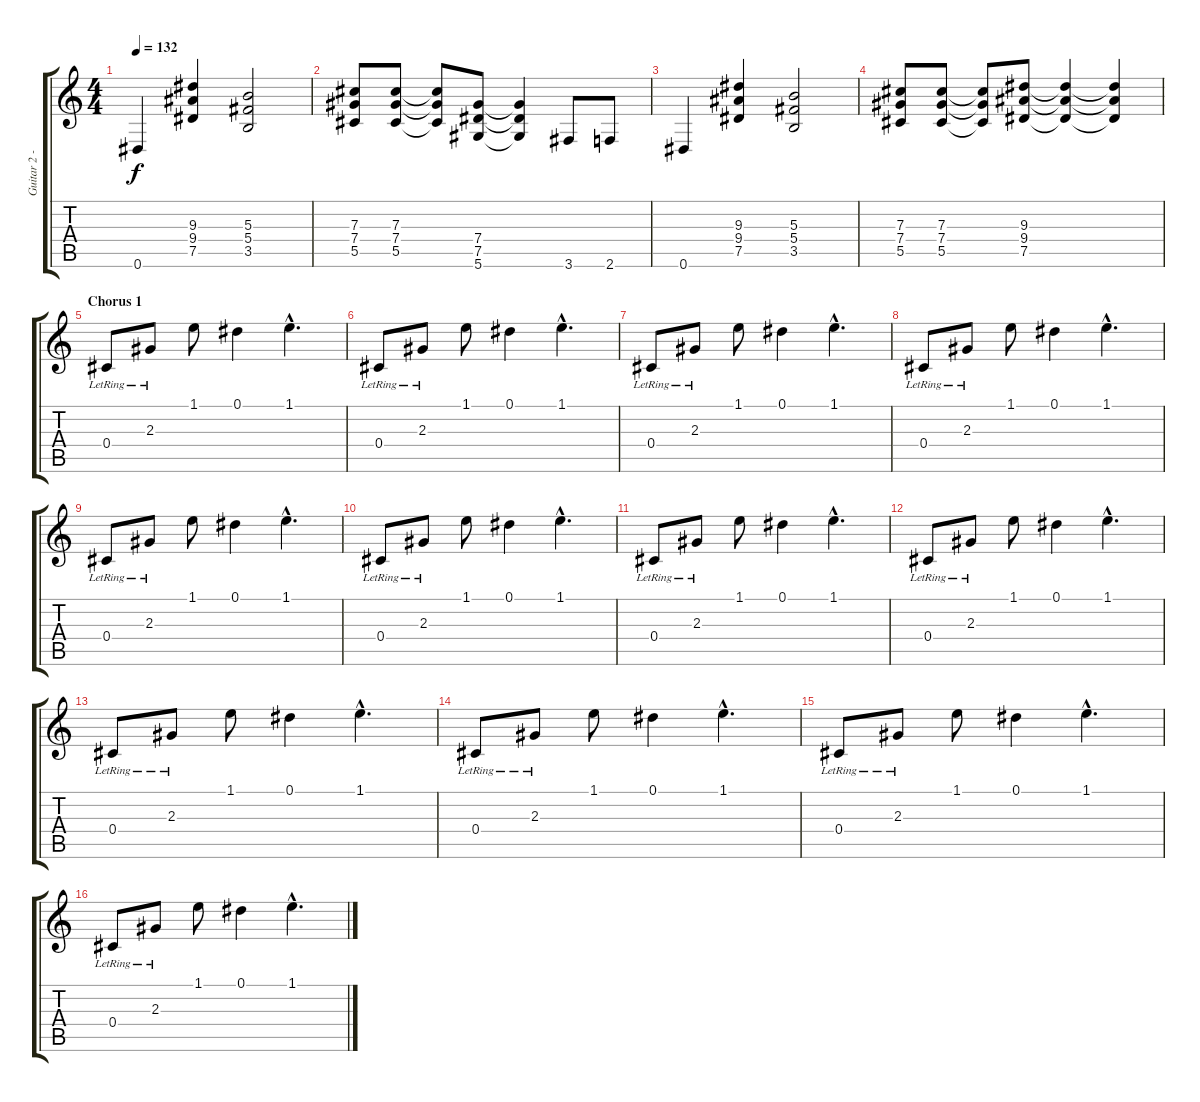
\track ("Guitar 2 - Graham Oliver" "Guitar 2 -") {instrument distortionguitar}
\staff {score tabs}
\tuning (Eb4 Bb3 Gb3 Db3 Ab2 Eb2) {hide}
\ts (4 4)
\tempo 132
\clef g2
\ks c
0.6.4{dy f} (9.3 9.4 7.5).4 (5.3 5.4 3.5).2 |
(7.3 7.4 5.5).8 (7.3 7.4 5.5).8 (7.3{t} 7.4{t} 5.5{t}).8 (7.4 7.5 5.6).8 (7.4{t} 7.5{t} 5.6{t}).4 3.6.8 2.6.8 |
0.6.4 (9.3 9.4 7.5).4 (5.3 5.4 3.5).2 |
(7.3 7.4 5.5).8 (7.3 7.4 5.5).8 (7.3{t} 7.4{t} 5.5{t}).8 (9.3 9.4 7.5).8 (9.3{t} 9.4{t} 7.5{t}).4 (9.3{t} 9.4{t} 7.5{t}).4 |
\section ("" "Chorus 1")
0.4{lr}.8 2.3{lr}.8 1.1.8 0.1.4 1.1{hac}.4{d} |
0.4{lr}.8 2.3{lr}.8 1.1.8 0.1.4 1.1{hac}.4{d} |
0.4{lr}.8 2.3{lr}.8 1.1.8 0.1.4 1.1{hac}.4{d} |
0.4{lr}.8 2.3{lr}.8 1.1.8 0.1.4 1.1{hac}.4{d} |
0.4{lr}.8 2.3{lr}.8 1.1.8 0.1.4 1.1{hac}.4{d} |
0.4{lr}.8 2.3{lr}.8 1.1.8 0.1.4 1.1{hac}.4{d} |
0.4{lr}.8 2.3{lr}.8 1.1.8 0.1.4 1.1{hac}.4{d} |
0.4{lr}.8 2.3{lr}.8 1.1.8 0.1.4 1.1{hac}.4{d} |
0.4{lr}.8 2.3{lr}.8 1.1.8 0.1.4 1.1{hac}.4{d} |
0.4{lr}.8 2.3{lr}.8 1.1.8 0.1.4 1.1{hac}.4{d} |
0.4{lr}.8 2.3{lr}.8 1.1.8 0.1.4 1.1{hac}.4{d} |
0.4{lr}.8 2.3{lr}.8 1.1.8 0.1.4 1.1{hac}.4{d}
